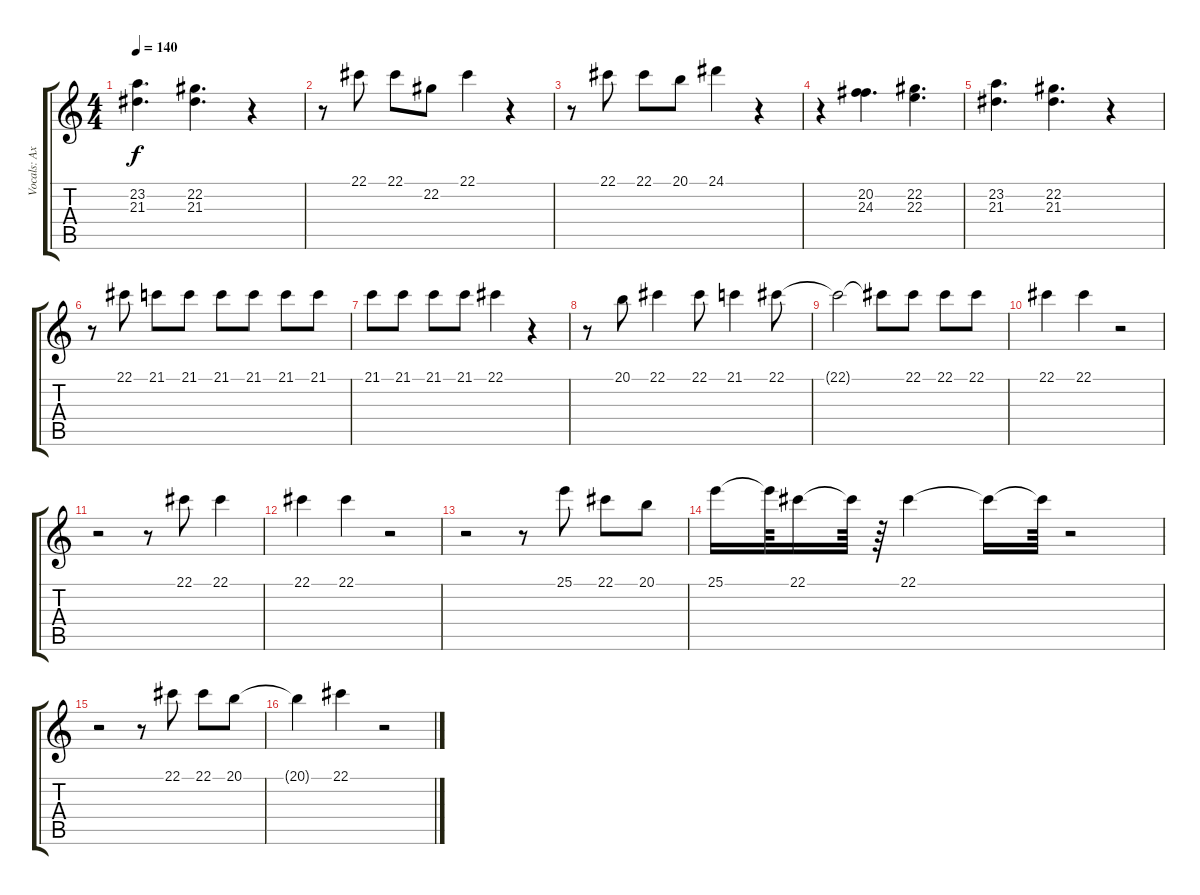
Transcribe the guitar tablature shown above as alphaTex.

\track ("Vocals: Axl Rose" "Vocals: Ax") {instrument trumpet}
\staff {score tabs}
\tuning (Eb4 Bb3 Gb3 Db3 Ab2 Eb2) {hide}
\ts (4 4)
\tempo 140
\clef g2
\ks c
(23.2 21.3).4{d dy f} (22.2 21.3).4{d} r.4 |
r.8 22.1.8 22.1.8 22.2.8 22.1.4 r.4 |
r.8 22.1.8 22.1.8 20.1.8 24.1.4 r.4 |
r.4 (20.2 24.3).4{d} (22.2 22.3).4{d} |
(23.2 21.3).4{d} (22.2 21.3).4{d} r.4 |
r.8 22.1.8 21.1.8 21.1.8 21.1.8 21.1.8 21.1.8 21.1.8 |
21.1.8 21.1.8 21.1.8 21.1.8 22.1.4 r.4 |
r.8 20.1.8 22.1.4 22.1.8 21.1.4 22.1.8 |
22.1{t}.2 22.1{t}.8 22.1.8 22.1.8 22.1.8 |
22.1.4 22.1.4 r.2 |
r.2 r.8 22.1.8 22.1.4 |
22.1.4 22.1.4 r.2 |
r.2 r.8 25.1.8 22.1.8 20.1.8 |
25.1.16 25.1{t}.64 22.1.16 22.1{t}.64 r.64 22.1.4 22.1{t}.16 22.1{t}.64 r.2 |
r.2 r.8 22.1.8 22.1.8 20.1.8 |
20.1{t}.4 22.1.4 r.2
